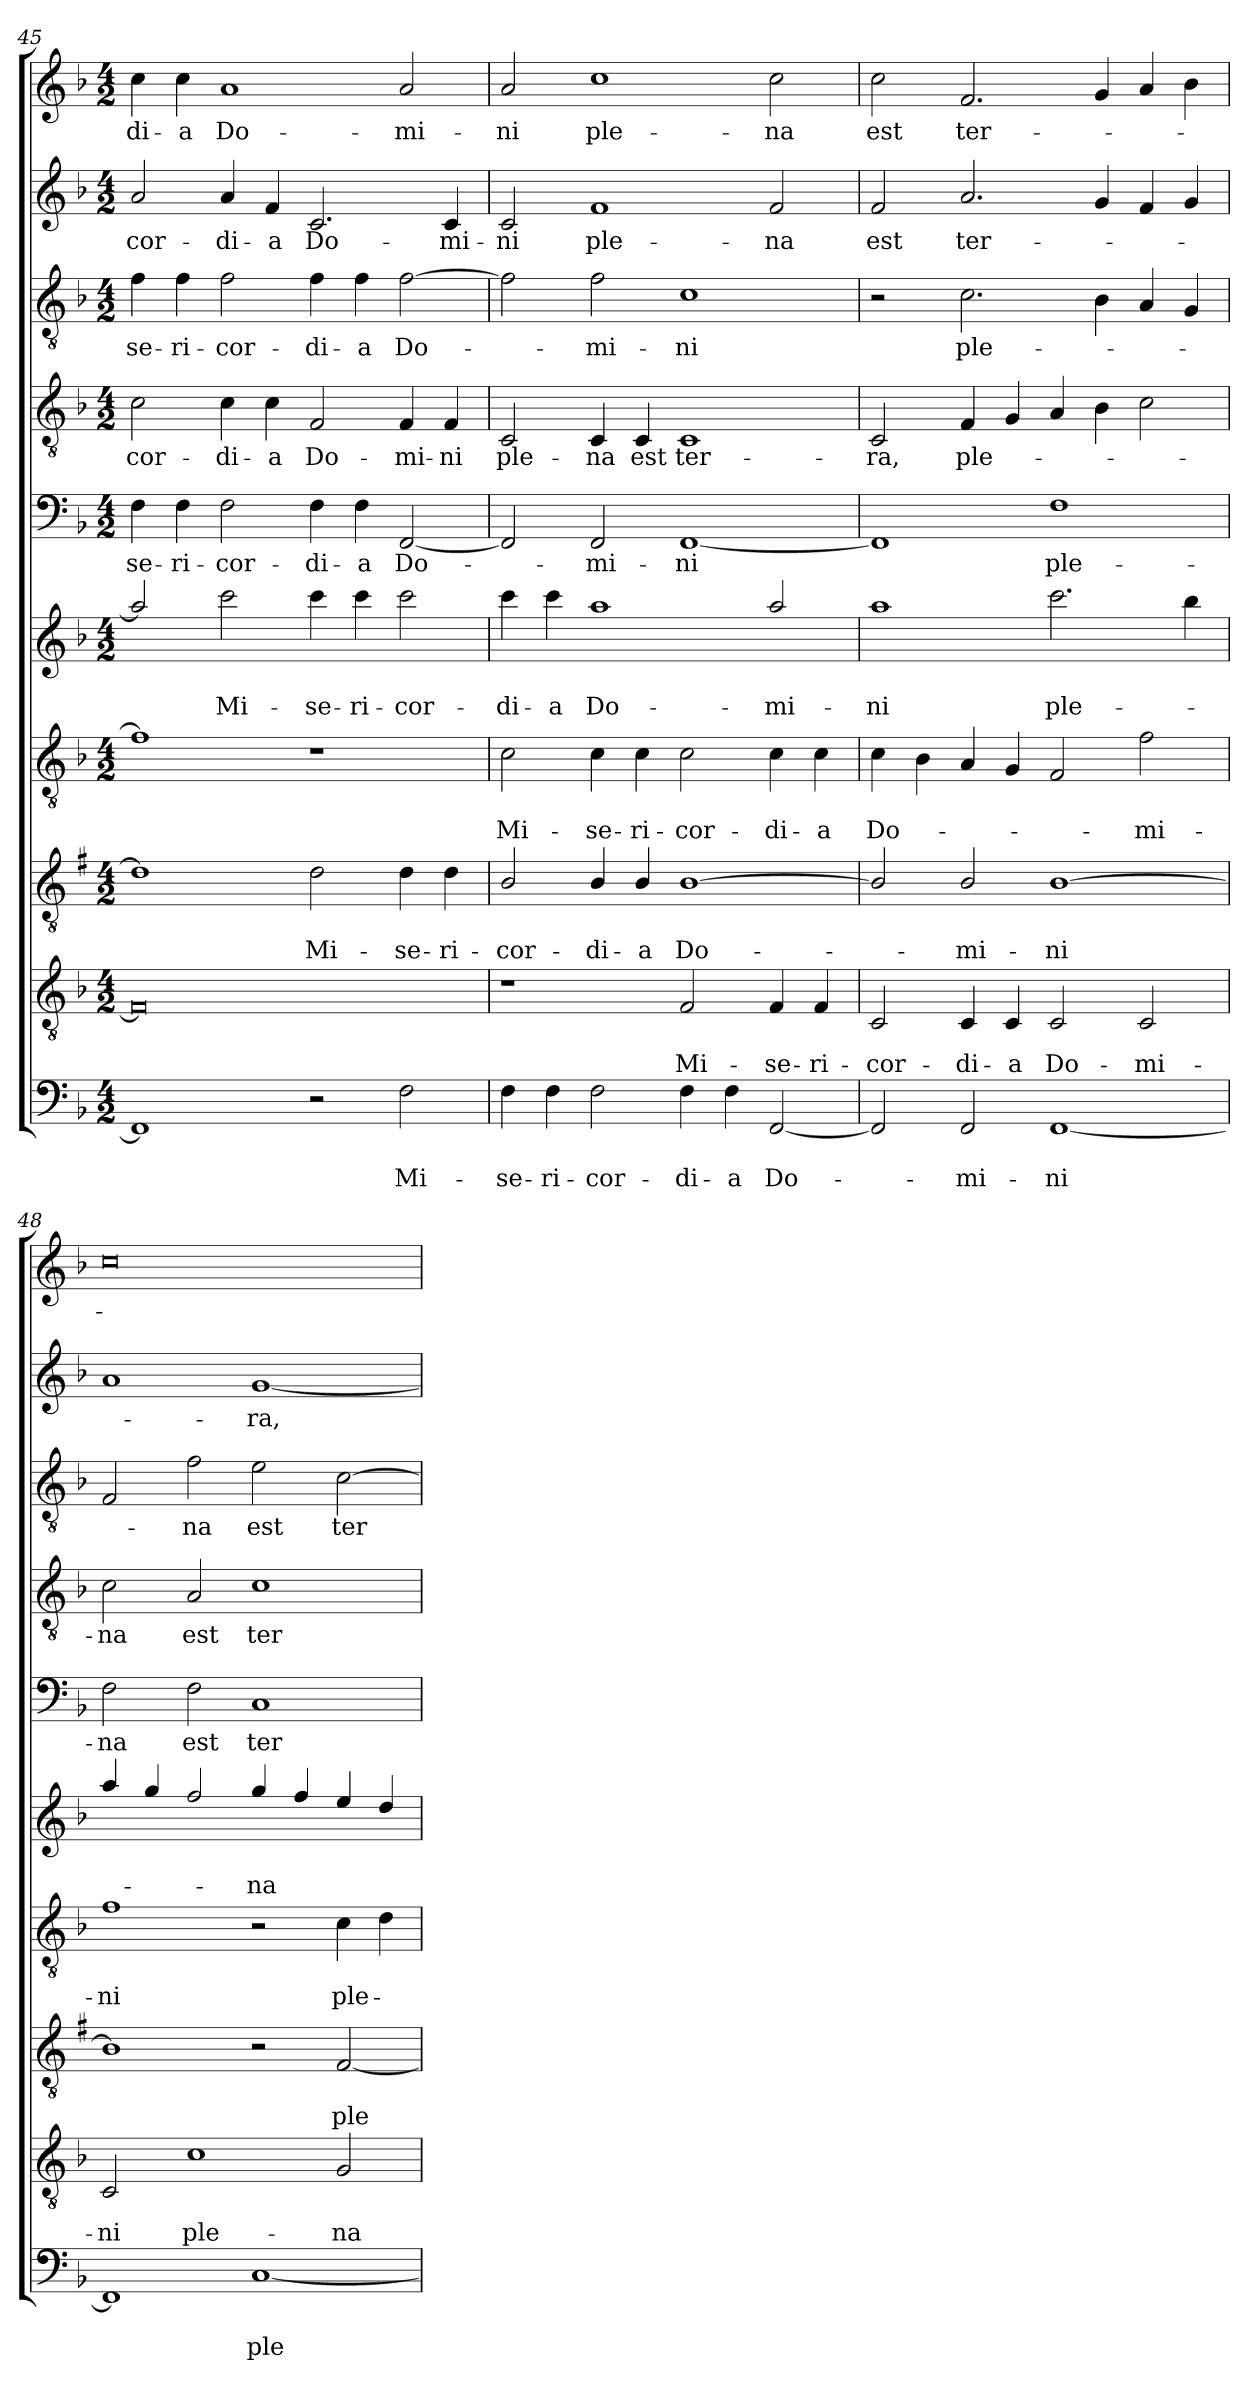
**kern	**text	**text	**kern	**text	**text	**kern	**text	**text	**kern	**text	**text	**kern	**text	**text	**kern	**text	**kern	**text	**kern	**text	**kern	**text	**kern	**text
*part10	*part10	*part10	*part9	*part9	*part9	*part8	*part8	*part8	*part7	*part7	*part7	*part6	*part6	*part6	*part5	*part5	*part4	*part4	*part3	*part3	*part2	*part2	*part1	*part1
*staff10	*staff10	*staff10	*staff9	*staff9	*staff9	*staff8	*staff8	*staff8	*staff7	*staff7	*staff7	*staff6	*staff6	*staff6	*staff5	*staff5	*staff4	*staff4	*staff3	*staff3	*staff2	*staff2	*staff1	*staff1
!!LO:LB:g=z
*clefF4	*	*	*clefGv2	*	*	*clefGv2	*	*	*clefGv2	*	*	*clefG2	*	*	*clefF4	*	*clefGv2	*	*clefGv2	*	*clefG2	*	*clefG2	*
*	*	*	*	*	*	*ITrd1c2	*	*	*	*	*	*ITrd8c14	*	*	*	*	*	*	*	*	*	*	*	*
*k[b-]	*	*	*k[b-]	*	*	*k[b-]	*	*	*k[b-]	*	*	*k[b-]	*	*	*k[b-]	*	*k[b-]	*	*k[b-]	*	*k[b-]	*	*k[b-]	*
*F:	*	*	*F:	*	*	*F:	*	*	*F:	*	*	*F:	*	*	*F:	*	*F:	*	*F:	*	*F:	*	*F:	*
*M4/2	*	*	*M4/2	*	*	*M4/2	*	*	*M4/2	*	*	*M4/2	*	*	*M4/2	*	*M4/2	*	*M4/2	*	*M4/2	*	*M4/2	*
=45	=45	=45	=45	=45	=45	=45	=45	=45	=45	=45	=45	=45	=45	=45	=45	=45	=45	=45	=45	=45	=45	=45	=45	=45
!	!	!	!	!	!	!	!	!	!	!	!	!	!	!	!	!LO:LY:b	!	!LO:LY:b	!	!LO:LY:b	!	!LO:LY:b	!	!LO:LY:b
1FF]	.	.	0F]	.	.	1c]	.	.	1f]	.	.	2a/]	.	.	4F\	-se-	2c\	-cor-	4f\	-se-	2a/	-cor-	4cc\	-di-
!	!	!	!	!	!	!	!	!	!	!	!	!	!	!	!	!LO:LY:b	!	!	!	!LO:LY:b	!	!	!	!LO:LY:b
.	.	.	.	.	.	.	.	.	.	.	.	.	.	.	4F\	-ri-	.	.	4f\	-ri-	.	.	4cc\	-a
!	!	!	!	!	!	!	!	!	!	!	!	!	!	!LO:LY:b	!	!LO:LY:b	!	!LO:LY:b	!	!LO:LY:b	!	!LO:LY:b	!	!LO:LY:b
.	.	.	.	.	.	.	.	.	.	.	.	2cc\	.	Mi-	2F\	-cor-	4c\	-di-	2f\	-cor-	4a/	-di-	1a	Do-
!	!	!	!	!	!	!	!	!	!	!	!	!	!	!	!	!	!	!LO:LY:b	!	!	!	!LO:LY:b	!	!
.	.	.	.	.	.	.	.	.	.	.	.	.	.	.	.	.	4c\	-a	.	.	4f/	-a	.	.
!	!	!	!	!	!	!	!	!LO:LY:b	!	!	!	!	!	!LO:LY:b	!	!LO:LY:b	!	!LO:LY:b	!	!LO:LY:b	!	!LO:LY:b	!	!
2r	.	.	.	.	.	2c\	.	Mi-	1r	.	.	4cc\	.	-se-	4F\	-di-	2F/	Do-	4f\	-di-	2.c/	Do-	.	.
!	!	!	!	!	!	!	!	!	!	!	!	!	!	!LO:LY:b	!	!LO:LY:b	!	!	!	!LO:LY:b	!	!	!	!
.	.	.	.	.	.	.	.	.	.	.	.	4cc\	.	-ri-	4F\	-a	.	.	4f\	-a	.	.	.	.
!	!	!LO:LY:b	!	!	!	!	!	!LO:LY:b	!	!	!	!	!	!LO:LY:b	!	!LO:LY:b	!	!LO:LY:b	!	!LO:LY:b	!	!	!	!LO:LY:b
2F\	.	Mi-	.	.	.	4c\	.	-se-	.	.	.	2cc\	.	-cor-	[2FF/	Do-	4F/	-mi-	[2f\	Do-	.	.	2a/	-mi-
!	!	!	!	!	!	!	!	!LO:LY:b	!	!	!	!	!	!	!	!	!	!LO:LY:b	!	!	!	!LO:LY:b	!	!
.	.	.	.	.	.	4c\	.	-ri-	.	.	.	.	.	.	.	.	4F/	-ni	.	.	4c/	-mi-	.	.
=46	=46	=46	=46	=46	=46	=46	=46	=46	=46	=46	=46	=46	=46	=46	=46	=46	=46	=46	=46	=46	=46	=46	=46	=46
!	!	!LO:LY:b	!	!	!	!	!	!LO:LY:b	!	!	!LO:LY:b	!	!	!LO:LY:b	!	!	!	!LO:LY:b	!	!	!	!LO:LY:b	!	!LO:LY:b
4F\	.	-se-	1r	.	.	2A/	.	-cor-	2c\	.	Mi-	4cc\	.	-di-	2FF/]	.	2C/	ple-	2f\]	.	2c/	-ni	2a/	-ni
!	!	!LO:LY:b	!	!	!	!	!	!	!	!	!	!	!	!LO:LY:b	!	!	!	!	!	!	!	!	!	!
4F\	.	-ri-	.	.	.	.	.	.	.	.	.	4cc\	.	-a	.	.	.	.	.	.	.	.	.	.
!	!	!LO:LY:b	!	!	!	!	!	!LO:LY:b	!	!	!LO:LY:b	!	!	!LO:LY:b	!	!LO:LY:b	!	!LO:LY:b	!	!LO:LY:b	!	!LO:LY:b	!	!LO:LY:b
2F\	.	-cor-	.	.	.	4A/	.	-di-	4c\	.	-se-	1a	.	Do-	2FF/	-mi-	4C/	-na	2f\	-mi-	1f	ple-	1cc	ple-
!	!	!	!	!	!	!	!	!LO:LY:b	!	!	!LO:LY:b	!	!	!	!	!	!	!LO:LY:b	!	!	!	!	!	!
.	.	.	.	.	.	4A/	.	-a	4c\	.	-ri-	.	.	.	.	.	4C/	est	.	.	.	.	.	.
!	!	!LO:LY:b	!	!	!LO:LY:b	!	!	!LO:LY:b	!	!	!LO:LY:b	!	!	!	!	!LO:LY:b	!	!LO:LY:b	!	!LO:LY:b	!	!	!	!
4F\	.	-di-	2F/	.	Mi-	[1A	.	Do-	2c\	.	-cor-	.	.	.	[1FF	-ni	1C	ter-	1c	-ni	.	.	.	.
!	!	!LO:LY:b	!	!	!	!	!	!	!	!	!	!	!	!	!	!	!	!	!	!	!	!	!	!
4F\	.	-a	.	.	.	.	.	.	.	.	.	.	.	.	.	.	.	.	.	.	.	.	.	.
!	!	!LO:LY:b	!	!	!LO:LY:b	!	!	!	!	!	!LO:LY:b	!	!	!LO:LY:b	!	!	!	!	!	!	!	!LO:LY:b	!	!LO:LY:b
[2FF/	.	Do-	4F/	.	-se-	.	.	.	4c\	.	-di-	2a/	.	-mi-	.	.	.	.	.	.	2f/	-na	2cc\	-na
!	!	!	!	!	!LO:LY:b	!	!	!	!	!	!LO:LY:b	!	!	!	!	!	!	!	!	!	!	!	!	!
.	.	.	4F/	.	-ri-	.	.	.	4c\	.	-a	.	.	.	.	.	.	.	.	.	.	.	.	.
=47	=47	=47	=47	=47	=47	=47	=47	=47	=47	=47	=47	=47	=47	=47	=47	=47	=47	=47	=47	=47	=47	=47	=47	=47
!	!	!	!	!	!LO:LY:b	!	!	!	!	!	!LO:LY:b	!	!	!LO:LY:b	!	!	!	!LO:LY:b	!	!	!	!LO:LY:b	!	!LO:LY:b
2FF/]	.	.	2C/	.	-cor-	2A/]	.	.	4c\	.	Do-	1a	.	-ni	1FF]	.	2C/	-ra,	2r	.	2f/	est	2cc\	est
.	.	.	.	.	.	.	.	.	4B-\	.	.	.	.	.	.	.	.	.	.	.	.	.	.	.
!	!	!LO:LY:b	!	!	!LO:LY:b	!	!	!LO:LY:b	!	!	!	!	!	!	!	!	!	!LO:LY:b	!	!LO:LY:b	!	!LO:LY:b	!	!LO:LY:b
2FF/	.	-mi-	4C/	.	-di-	2A/	.	-mi-	4A/	.	.	.	.	.	.	.	4F/	ple-	2.c\	ple-	2.a/	ter-	2.f/	ter-
!	!	!	!	!	!LO:LY:b	!	!	!	!	!	!	!	!	!	!	!	!	!	!	!	!	!	!	!
.	.	.	4C/	.	-a	.	.	.	4G/	.	.	.	.	.	.	.	4G/	.	.	.	.	.	.	.
!	!	!LO:LY:b	!	!	!LO:LY:b	!	!	!LO:LY:b	!	!	!	!	!	!LO:LY:b	!	!LO:LY:b	!	!	!	!	!	!	!	!
[1FF	.	-ni	2C/	.	Do-	[1A	.	-ni	2F/	.	.	2.cc\	.	ple-	1F	ple-	4A/	.	.	.	.	.	.	.
.	.	.	.	.	.	.	.	.	.	.	.	.	.	.	.	.	4B-\	.	4B-\	.	4g/	.	4g/	.
!	!	!	!	!	!LO:LY:b	!	!	!	!	!	!LO:LY:b	!	!	!	!	!	!	!	!	!	!	!	!	!
.	.	.	2C/	.	-mi-	.	.	.	2f\	.	-mi-	.	.	.	.	.	2c\	.	4A/	.	4f/	.	4a/	.
.	.	.	.	.	.	.	.	.	.	.	.	4b-\	.	.	.	.	.	.	4G/	.	4g/	.	4b-\	.
=48	=48	=48	=48	=48	=48	=48	=48	=48	=48	=48	=48	=48	=48	=48	=48	=48	=48	=48	=48	=48	=48	=48	=48	=48
!	!	!	!	!	!LO:LY:b	!	!	!	!	!	!LO:LY:b	!	!	!	!	!LO:LY:b	!	!LO:LY:b	!	!	!	!	!	!
1FF]	.	.	2C/	.	-ni	1A]	.	.	1f	.	-ni	4a/	.	.	2F\	-na	2c\	-na	2F/	.	1a	.	0cc	.
.	.	.	.	.	.	.	.	.	.	.	.	4g/	.	.	.	.	.	.	.	.	.	.	.	.
!	!	!	!	!	!LO:LY:b	!	!	!	!	!	!	!	!	!	!	!LO:LY:b	!	!LO:LY:b	!	!LO:LY:b	!	!	!	!
.	.	.	1c	.	ple-	.	.	.	.	.	.	2f/	.	.	2F\	est	2A/	est	2f\	-na	.	.	.	.
!	!	!LO:LY:b	!	!	!	!	!	!	!	!	!	!	!	!LO:LY:b	!	!LO:LY:b	!	!LO:LY:b	!	!LO:LY:b	!	!LO:LY:b	!	!
[1C	.	ple-	.	.	.	2r	.	.	2r	.	.	4g/	.	-na	1C	ter-	1c	ter-	2e\	est	[1g	-ra,	.	.
.	.	.	.	.	.	.	.	.	.	.	.	4f/	.	.	.	.	.	.	.	.	.	.	.	.
!	!	!	!	!	!LO:LY:b	!	!	!LO:LY:b	!	!	!LO:LY:b	!	!	!	!	!	!	!	!	!LO:LY:b	!	!	!	!
.	.	.	2G/	.	-na	[2E/	.	ple-	4c\	.	ple-	4e/	.	.	.	.	.	.	[2c\	ter-	.	.	.	.
.	.	.	.	.	.	.	.	.	4d\	.	.	4d/	.	.	.	.	.	.	.	.	.	.	.	.
=	=	=	=	=	=	=	=	=	=	=	=	=	=	=	=	=	=	=	=	=	=	=	=	=
*-	*-	*-	*-	*-	*-	*-	*-	*-	*-	*-	*-	*-	*-	*-	*-	*-	*-	*-	*-	*-	*-	*-	*-	*-
